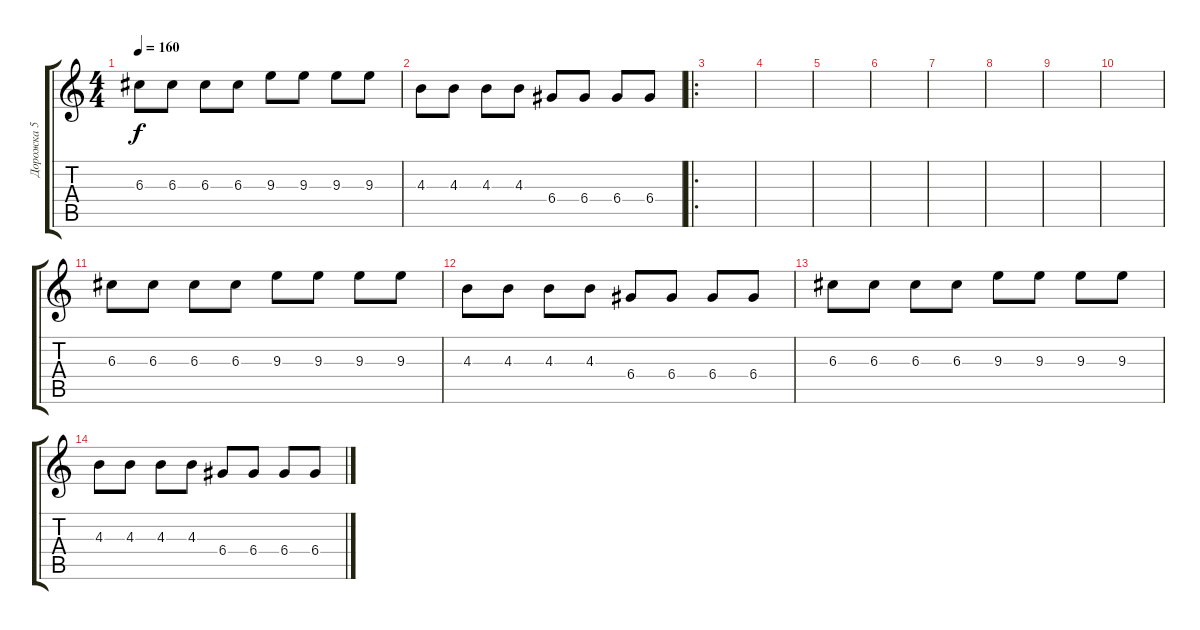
\track ("Дорожка 5" "Дорожка 5") {instrument distortionguitar}
\staff {score tabs}
\tuning (E4 B3 G3 D3 A2 E2) {hide}
\ts (4 4)
\tempo 160
\clef g2
\ks c
6.3.8{dy f} 6.3.8 6.3.8 6.3.8 9.3.8 9.3.8 9.3.8 9.3.8 |
4.3.8 4.3.8 4.3.8 4.3.8 6.4.8 6.4.8 6.4.8 6.4.8 |
\ro
|
|
|
|
|
|
|
|
6.3.8 6.3.8 6.3.8 6.3.8 9.3.8 9.3.8 9.3.8 9.3.8 |
4.3.8 4.3.8 4.3.8 4.3.8 6.4.8 6.4.8 6.4.8 6.4.8 |
6.3.8 6.3.8 6.3.8 6.3.8 9.3.8 9.3.8 9.3.8 9.3.8 |
4.3.8 4.3.8 4.3.8 4.3.8 6.4.8 6.4.8 6.4.8 6.4.8
